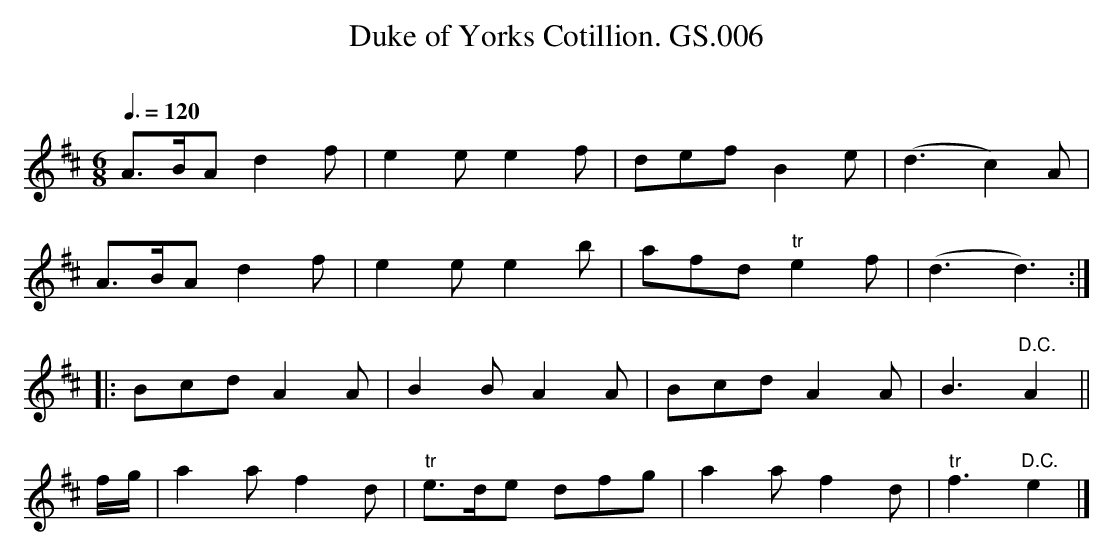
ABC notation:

X:1
T:Duke of Yorks Cotillion. GS.006
M:6/8
L:1/8
Q:3/8=120
O:
K:D major
A>BA d2 f | e2ee2f | def B2 e | (d3c2) A |
A>BA d2 f | e2ee2b | afd "tr"e2 f | (d3d3) :|
|:Bcd A2A | B2B A2A | BcdA2A | B3 "D.C."A2 ||
f/2g/2 | a2a f2d | "tr"e>de dfg | a2a f2d | "tr"f3"D.C."e2 |]
